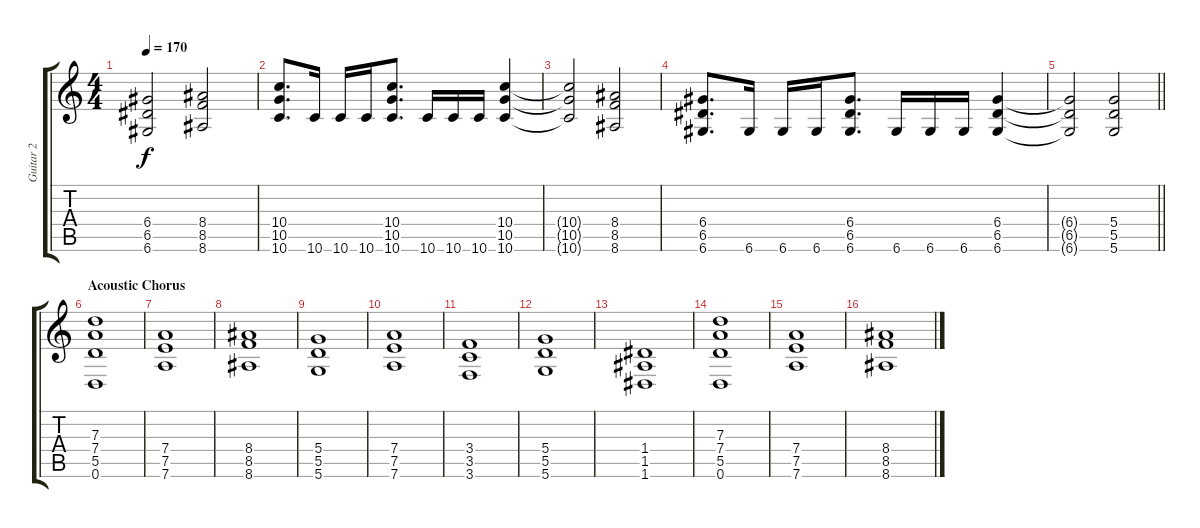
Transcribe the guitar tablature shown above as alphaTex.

\track ("Guitar 2" "Guitar 2") {instrument distortionguitar}
\staff {score tabs}
\tuning (E4 B3 G3 D3 A2 D2) {hide}
\ts (4 4)
\tempo 170
\clef g2
\ks c
(6.4{t} 6.5{t} 6.6{t}).2{dy f} (8.4 8.5 8.6).2 |
(10.4 10.5 10.6).8{d} 10.6.16 10.6.16 10.6.16 (10.4 10.5 10.6).8{d} 10.6.16 10.6.16 10.6.16 (10.4 10.5 10.6).4 |
(10.4{t} 10.5{t} 10.6{t}).2 (8.4 8.5 8.6).2 |
(6.4 6.5 6.6).8{d} 6.6.16 6.6.16 6.6.16 (6.4 6.5 6.6).8{d} 6.6.16 6.6.16 6.6.16 (6.4 6.5 6.6).4 |
\barLineRight lightlight
(6.4{t} 6.5{t} 6.6{t}).2 (5.4 5.5 5.6).2 |
\section ("" "Acoustic Chorus")
(7.3 7.4 5.5 0.6).1{volume 13 balance 8 instrument acousticguitarsteel} |
(7.4 7.5 7.6).1 |
(8.4 8.5 8.6).1 |
(5.4 5.5 5.6).1 |
(7.4 7.5 7.6).1 |
(3.4 3.5 3.6).1 |
(5.4 5.5 5.6).1 |
(1.4 1.5 1.6).1 |
(7.3 7.4 5.5 0.6).1 |
(7.4 7.5 7.6).1 |
(8.4 8.5 8.6).1
